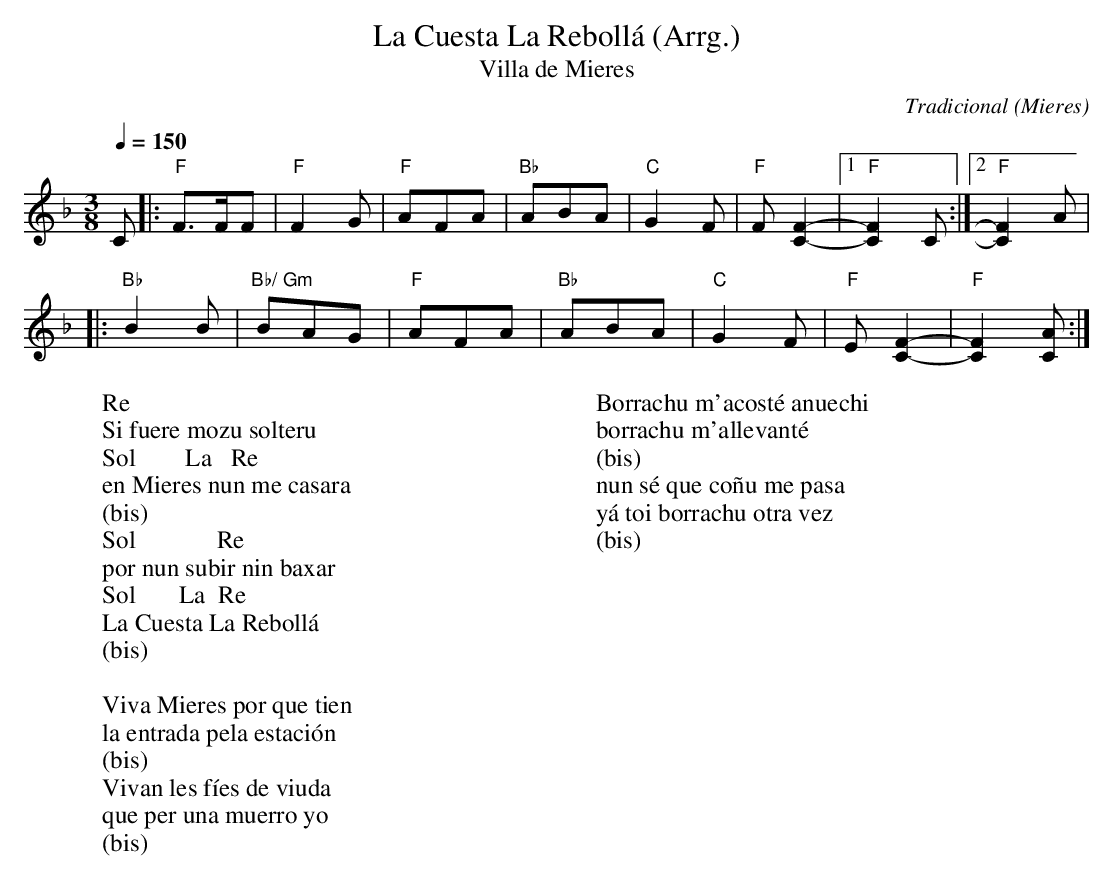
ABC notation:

X:1
T:La Cuesta La Rebollá (Arrg.)
T:Villa de Mieres
C:Tradicional
O:Mieres
M:3/8
L:1/8
Q:1/4=150
K:F
C|:"F"F3/2F/F|"F"F2 G|"F"AFA|"Bb"ABA|"C"G2 F|"F"F [C2F2]-|[1 "F"[C2F2] C:|[2 "F"[C2F2] A|
|:"Bb"B2 B|"Bb/ Gm"BAG|"F"AFA|"Bb"ABA|"C"G2 F|"F"E [C2F2]-|"F"[C2F2] [CA]:|
W:   Re
W:Si fuere mozu solteru
W:   Sol        La   Re
W:en Mieres nun me casara
W:(bis)
W:    Sol             Re
W:por nun subir nin baxar
W:   Sol       La  Re
W:La Cuesta La Rebollá
W:(bis)
W:
W:Viva Mieres por que tien
W:la entrada pela estación
W:(bis)
W:Vivan les fíes de viuda
W:que per una muerro yo
W:(bis)
W:
W:Borrachu m'acosté anuechi
W:borrachu m'allevanté
W:(bis)
W:nun sé que coñu me pasa
W:yá toi borrachu otra vez
W:(bis)
W:
